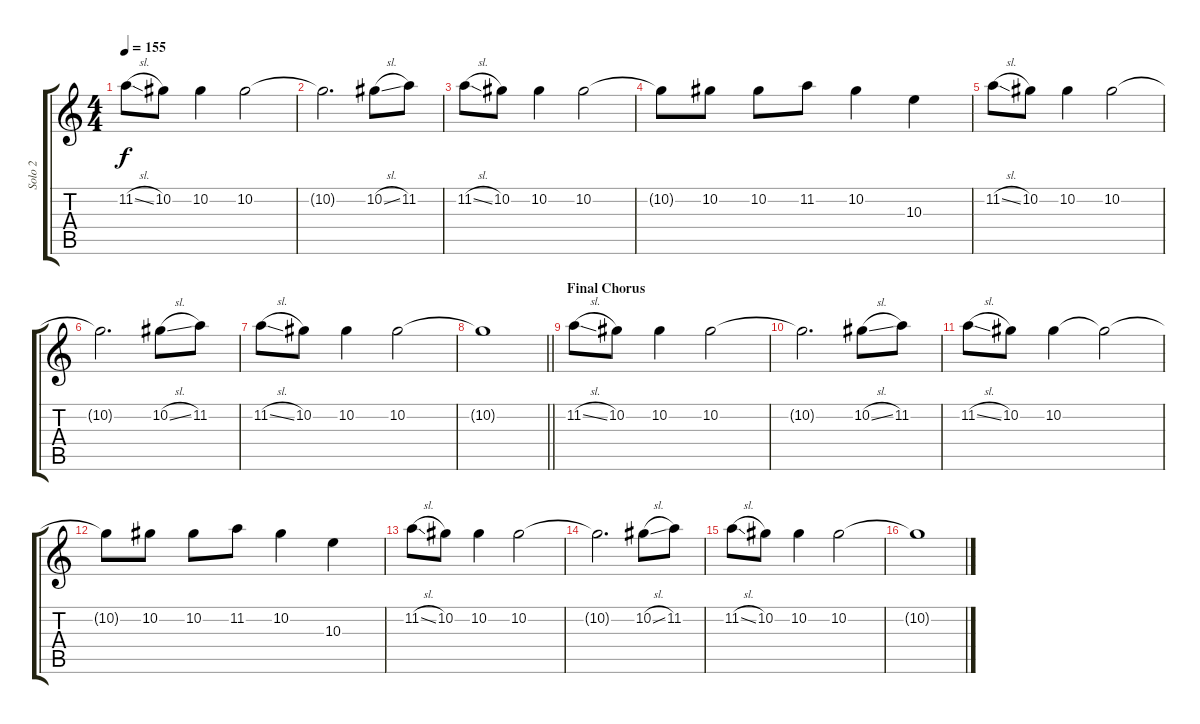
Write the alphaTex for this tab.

\track ("Solo 2" "Solo 2") {instrument distortionguitar}
\staff {score tabs}
\tuning (Eb4 Bb3 Gb3 Db3 Ab2 Eb2) {hide}
\ts (4 4)
\tempo 155
\clef g2
\ks c
11.2{sl}.8{dy f} 10.2.8 10.2.4 10.2.2 |
10.2{t}.2{d} 10.2{sl}.8 11.2.8 |
11.2{sl}.8 10.2.8 10.2.4 10.2.2 |
10.2{t}.8 10.2.8 10.2.8 11.2.8 10.2.4 10.3.4 |
11.2{sl}.8 10.2.8 10.2.4 10.2.2 |
10.2{t}.2{d} 10.2{sl}.8 11.2.8 |
11.2{sl}.8 10.2.8 10.2.4 10.2.2 |
\barLineRight lightlight
10.2{t}.1 |
\section ("" "Final Chorus")
11.2{sl}.8 10.2.8 10.2.4 10.2.2 |
10.2{t}.2{d} 10.2{sl}.8 11.2.8 |
11.2{sl}.8 10.2.8 10.2.4 10.2{t}.2 |
10.2{t}.8 10.2.8 10.2.8 11.2.8 10.2.4 10.3.4 |
11.2{sl}.8 10.2.8 10.2.4 10.2.2 |
10.2{t}.2{d} 10.2{sl}.8 11.2.8 |
11.2{sl}.8 10.2.8 10.2.4 10.2.2 |
10.2{t}.1
